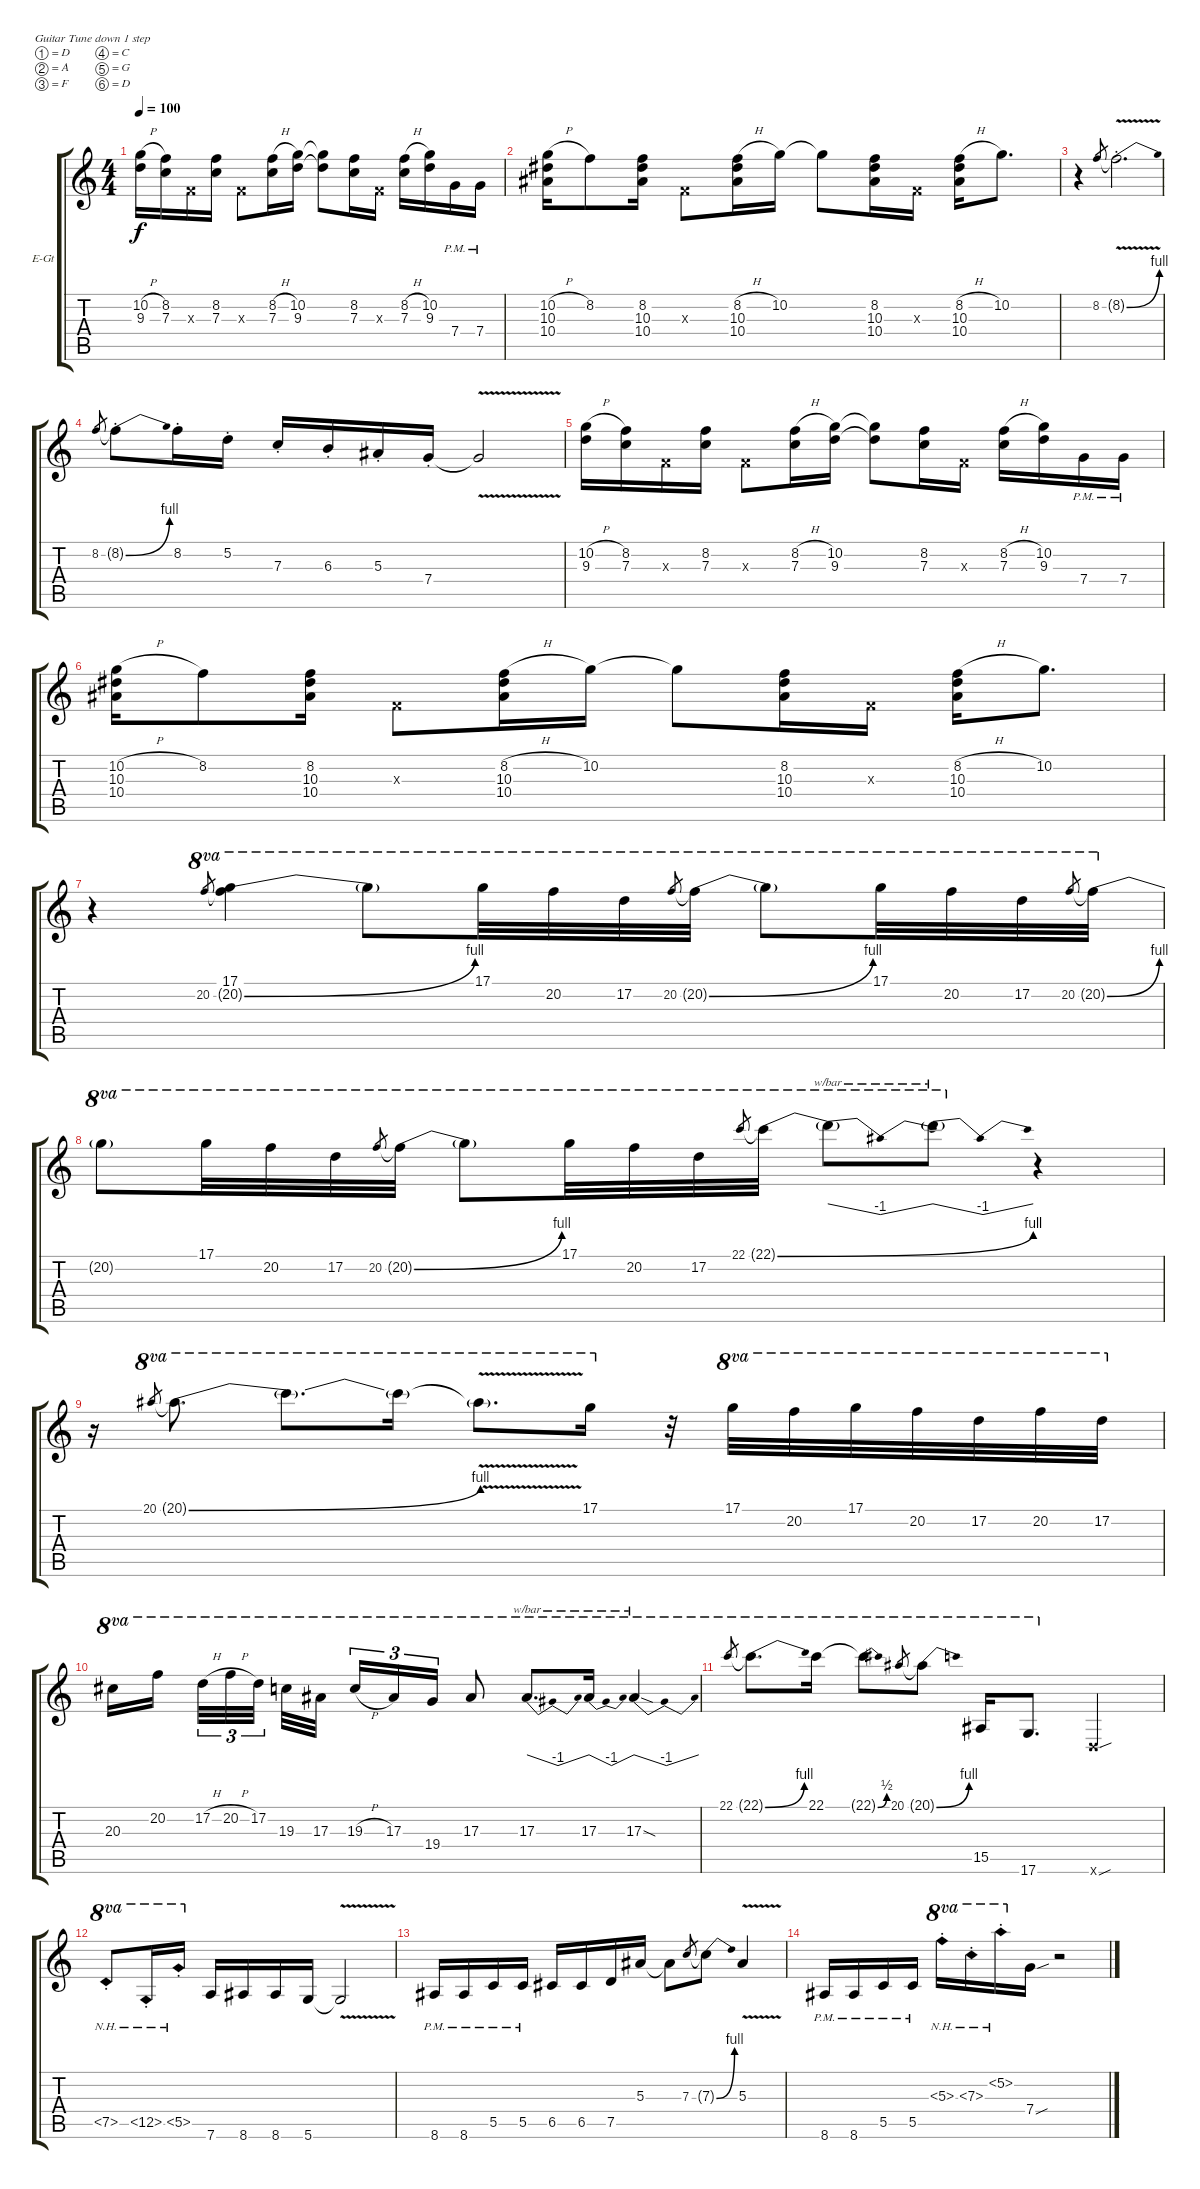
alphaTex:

\defaultSystemsLayout 4
\bracketExtendMode groupsimilarinstruments
\firstSystemTrackNameOrientation horizontal
\otherSystemsTrackNameOrientation horizontal
\track ("Guitar 1" "E-Gt") {instrument distortionguitar}
\staff {score tabs}
\tuning (D4 A3 F3 C3 G2 D2)
\ts (4 4)
\tempo 100
\clef g2
\scale
1.03909
\ks c
(9.3{h} 10.2{h}).16{dy f} (7.3 8.2).16 0.3{x}.16 (7.3 8.2).16 0.3{x}.8 (7.3{h} 8.2{h}).16 (9.3 10.2).16 (9.3{t} 10.2{t}).8 (7.3 8.2).16 0.3{x}.16 (7.3{h} 8.2{h}).16 (9.3 10.2).16 7.4{pm}.16 7.4{pm}.16 |
\scale
0.960908 (10.2{h} 10.3 10.4).16 8.2.8 (10.4 10.3 8.2).16 0.3{x}.8 (10.4 10.3 8.2{h}).16 10.2.16 10.2{t}.8 (10.4 10.3 8.2).16 0.3{x}.16 (10.4 10.3 8.2{h}).16 10.2.8{d} |
\scale
1.03909 r.4 8.2.8{gr} 8.2{be (bend 0 0 15 4) v st t}.2{d} |
\scale
0.960908 8.2.8{gr} 8.2{be (bend 0 0 15 4) st t}.8 8.2{st}.16 5.2{st}.16 7.3{st}.16 6.3{st}.16 5.3{st}.16 7.4{st}.16 7.4{v t}.2 |
\scale
1.03909 (9.3{h} 10.2{h}).16 (7.3 8.2).16 0.3{x}.16 (7.3 8.2).16 0.3{x}.8 (7.3{h} 8.2{h}).16 (9.3 10.2).16 (9.3{t} 10.2{t}).8 (7.3 8.2).16 0.3{x}.16 (7.3{h} 8.2{h}).16 (9.3 10.2).16 7.4{pm}.16 7.4{pm}.16 |
\scale
0.960908 (10.2{h} 10.3 10.4).16 8.2.8 (10.4 10.3 8.2).16 0.3{x}.8 (10.4 10.3 8.2{h}).16 10.2.16 10.2{t}.8 (10.4 10.3 8.2).16 0.3{x}.16 (10.4 10.3 8.2{h}).16 10.2.8{d} |
\scale
1.03909 r.4 20.2.8{ot 8va gr} (20.2{be (bend 0 0 15 4) t} 17.1).4{ot 8va} 20.2{t}.8{ot 8va} 17.1.32{ot 8va} 20.2.32{ot 8va} 17.2.32{ot 8va} 20.2.8{ot 8va gr} 20.2{be (bend 0 0 15 4) t}.32{ot 8va} 20.2{t}.8{ot 8va} 17.1.32{ot 8va} 20.2.32{ot 8va} 17.2.32{ot 8va} 20.2.8{ot 8va gr} 20.2{be (bend 0 0 15 4) t}.32{ot 8va} |
\scale
0.960908 20.2{t}.8{ot 8va} 17.1.32{ot 8va} 20.2.32{ot 8va} 17.2.32{ot 8va} 20.2.8{ot 8va gr} 20.2{be (bend 0 0 15 4) t}.32{ot 8va} 20.2{t}.8{ot 8va} 17.1.32{ot 8va} 20.2.32{ot 8va} 17.2.32{ot 8va} 22.1.8{ot 8va gr} 22.1{be (bend 0 0 15 4) t}.32{ot 8va} 22.1{t}.8{tbe (dip default 0 0 15 -4 30 0) ot 8va} 22.1{t}.8{tbe (dip default 0 0 15 -4 30 0) ot 8va} r.4 |
\scale
1.03909 r.16 20.1.8{ot 8va gr} 20.1{be (bend 0 0 15 4) t}.8{d ot 8va} 20.1{t}.8{d ot 8va} 20.1{t}.16{ot 8va} 20.1{v t}.8{d ot 8va} 17.1.16{ot 8va} r.32 17.1.32{ot 8va} 20.2.32{ot 8va} 17.1.32{ot 8va} 20.2.32{ot 8va} 17.2.32{ot 8va} 20.2.32{ot 8va} 17.2.32{ot 8va} |
\scale
0.960908 20.3.16{ot 8va} 20.2.16{ot 8va} 17.2{h}.32{tu (3 2) ot 8va} 20.2{h}.32{tu (3 2) ot 8va} 17.2.32{tu (3 2) ot 8va} 19.3.32{ot 8va} 17.3.32{ot 8va} 19.3{h}.16{tu (3 2) ot 8va} 17.3.16{tu (3 2) ot 8va} 19.4.16{tu (3 2) ot 8va} 17.3.8{ot 8va} 17.3.8{d tbe (dip default 0 0 15 -4 30 0) ot 8va} 17.3.16{tbe (dip default 0 0 15 -4 30 0) ot 8va} 17.3{sod}.4{tbe (dip default 0 0 15 -4 30 0) ot 8va} |
\scale
1.03909 22.1.8{ot 8va gr} 22.1{be (bend 0 0 15 4) t}.8{d ot 8va} 22.1.16{ot 8va} 22.1{be (bend 0 0 15.6 2) t}.8{ot 8va} 20.1.8{ot 8va gr} 20.1{be (bend 0 0 15 4) t}.8{ot 8va} 15.5.16{ot 8va} 17.6.8{d ot 8va} 0.6{sou x}.4 |
\scale
0.960908 7.5{nh st}.8{ot 8va} 6.5{nh st}.16{ot 8va} 5.5{nh st}.16{ot 8va} 7.6.16 8.6.16 8.6.16 5.6.16 5.6{v t}.2 |
\scale
1.03909 8.6{pm}.16 8.6{pm}.16 5.5{pm}.16 5.5{pm}.16 6.5.16 6.5.16 7.5.16 5.3.16 5.3{t}.8 7.3.8{gr} 7.3{be (bend 0 0 15 4) t}.8 5.3{v}.4 |
\scale
0.960908 8.6{pm}.16 8.6{pm}.16 5.5{pm}.16 5.5{pm}.16 5.3{nh st}.16{ot 8va} 7.3{nh st}.16{ot 8va} 5.2{nh st}.16{ot 8va} 7.4{sou}.16 r.2
